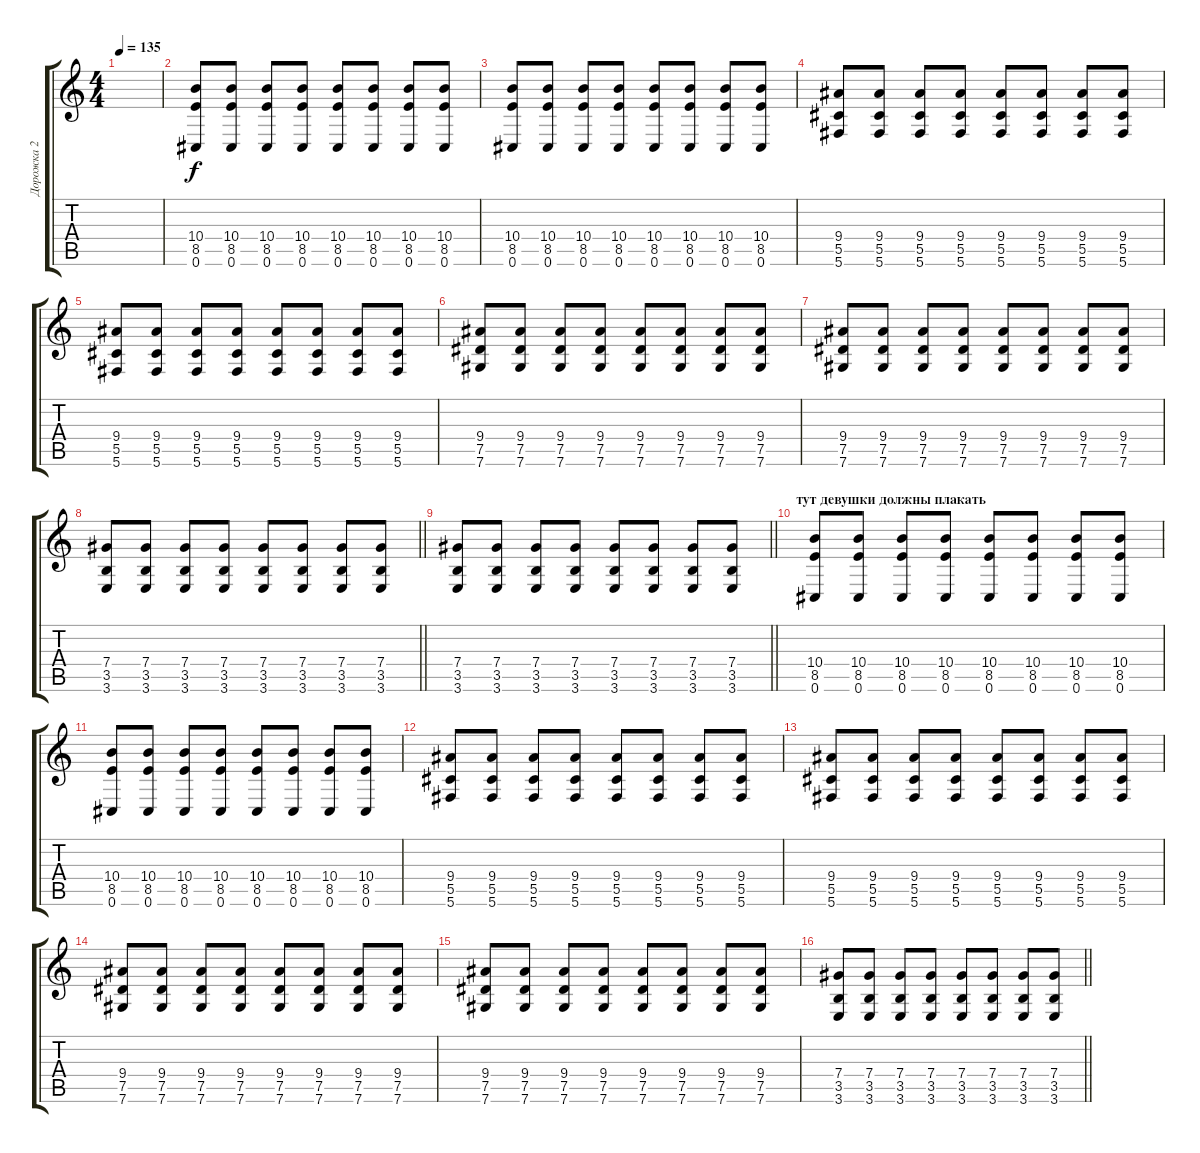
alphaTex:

\track ("Дорожка 2" "Дорожка 2") {instrument distortionguitar}
\staff {score tabs}
\tuning (Eb4 Bb3 Gb3 Db3 Ab2 Db2) {hide}
\ts (4 4)
\tempo 135
\clef g2
\ks c
|
(10.4 8.5 0.6).8 (10.4 8.5 0.6).8 (10.4 8.5 0.6).8 (10.4 8.5 0.6).8 (10.4 8.5 0.6).8 (10.4 8.5 0.6).8 (10.4 8.5 0.6).8 (10.4 8.5 0.6).8 |
(10.4 8.5 0.6).8 (10.4 8.5 0.6).8 (10.4 8.5 0.6).8 (10.4 8.5 0.6).8 (10.4 8.5 0.6).8 (10.4 8.5 0.6).8 (10.4 8.5 0.6).8 (10.4 8.5 0.6).8 |
(9.4 5.5 5.6).8 (9.4 5.5 5.6).8 (9.4 5.5 5.6).8 (9.4 5.5 5.6).8 (9.4 5.5 5.6).8 (9.4 5.5 5.6).8 (9.4 5.5 5.6).8 (9.4 5.5 5.6).8 |
(9.4 5.5 5.6).8 (9.4 5.5 5.6).8 (9.4 5.5 5.6).8 (9.4 5.5 5.6).8 (9.4 5.5 5.6).8 (9.4 5.5 5.6).8 (9.4 5.5 5.6).8 (9.4 5.5 5.6).8 |
(9.4 7.5 7.6).8 (9.4 7.5 7.6).8 (9.4 7.5 7.6).8 (9.4 7.5 7.6).8 (9.4 7.5 7.6).8 (9.4 7.5 7.6).8 (9.4 7.5 7.6).8 (9.4 7.5 7.6).8 |
(9.4 7.5 7.6).8 (9.4 7.5 7.6).8 (9.4 7.5 7.6).8 (9.4 7.5 7.6).8 (9.4 7.5 7.6).8 (9.4 7.5 7.6).8 (9.4 7.5 7.6).8 (9.4 7.5 7.6).8 |
\barLineRight lightlight
(7.4 3.5 3.6).8 (7.4 3.5 3.6).8 (7.4 3.5 3.6).8 (7.4 3.5 3.6).8 (7.4 3.5 3.6).8 (7.4 3.5 3.6).8 (7.4 3.5 3.6).8 (7.4 3.5 3.6).8 |
\barLineRight lightlight
(7.4 3.5 3.6).8 (7.4 3.5 3.6).8 (7.4 3.5 3.6).8 (7.4 3.5 3.6).8 (7.4 3.5 3.6).8 (7.4 3.5 3.6).8 (7.4 3.5 3.6).8 (7.4 3.5 3.6).8 |
\section ("" "тут девушки должны плакать")
(10.4 8.5 0.6).8 (10.4 8.5 0.6).8 (10.4 8.5 0.6).8 (10.4 8.5 0.6).8 (10.4 8.5 0.6).8 (10.4 8.5 0.6).8 (10.4 8.5 0.6).8 (10.4 8.5 0.6).8 |
(10.4 8.5 0.6).8 (10.4 8.5 0.6).8 (10.4 8.5 0.6).8 (10.4 8.5 0.6).8 (10.4 8.5 0.6).8 (10.4 8.5 0.6).8 (10.4 8.5 0.6).8 (10.4 8.5 0.6).8 |
(9.4 5.5 5.6).8 (9.4 5.5 5.6).8 (9.4 5.5 5.6).8 (9.4 5.5 5.6).8 (9.4 5.5 5.6).8 (9.4 5.5 5.6).8 (9.4 5.5 5.6).8 (9.4 5.5 5.6).8 |
(9.4 5.5 5.6).8 (9.4 5.5 5.6).8 (9.4 5.5 5.6).8 (9.4 5.5 5.6).8 (9.4 5.5 5.6).8 (9.4 5.5 5.6).8 (9.4 5.5 5.6).8 (9.4 5.5 5.6).8 |
(9.4 7.5 7.6).8 (9.4 7.5 7.6).8 (9.4 7.5 7.6).8 (9.4 7.5 7.6).8 (9.4 7.5 7.6).8 (9.4 7.5 7.6).8 (9.4 7.5 7.6).8 (9.4 7.5 7.6).8 |
(9.4 7.5 7.6).8 (9.4 7.5 7.6).8 (9.4 7.5 7.6).8 (9.4 7.5 7.6).8 (9.4 7.5 7.6).8 (9.4 7.5 7.6).8 (9.4 7.5 7.6).8 (9.4 7.5 7.6).8 |
\barLineRight lightlight
(7.4 3.5 3.6).8 (7.4 3.5 3.6).8 (7.4 3.5 3.6).8 (7.4 3.5 3.6).8 (7.4 3.5 3.6).8 (7.4 3.5 3.6).8 (7.4 3.5 3.6).8 (7.4 3.5 3.6).8
